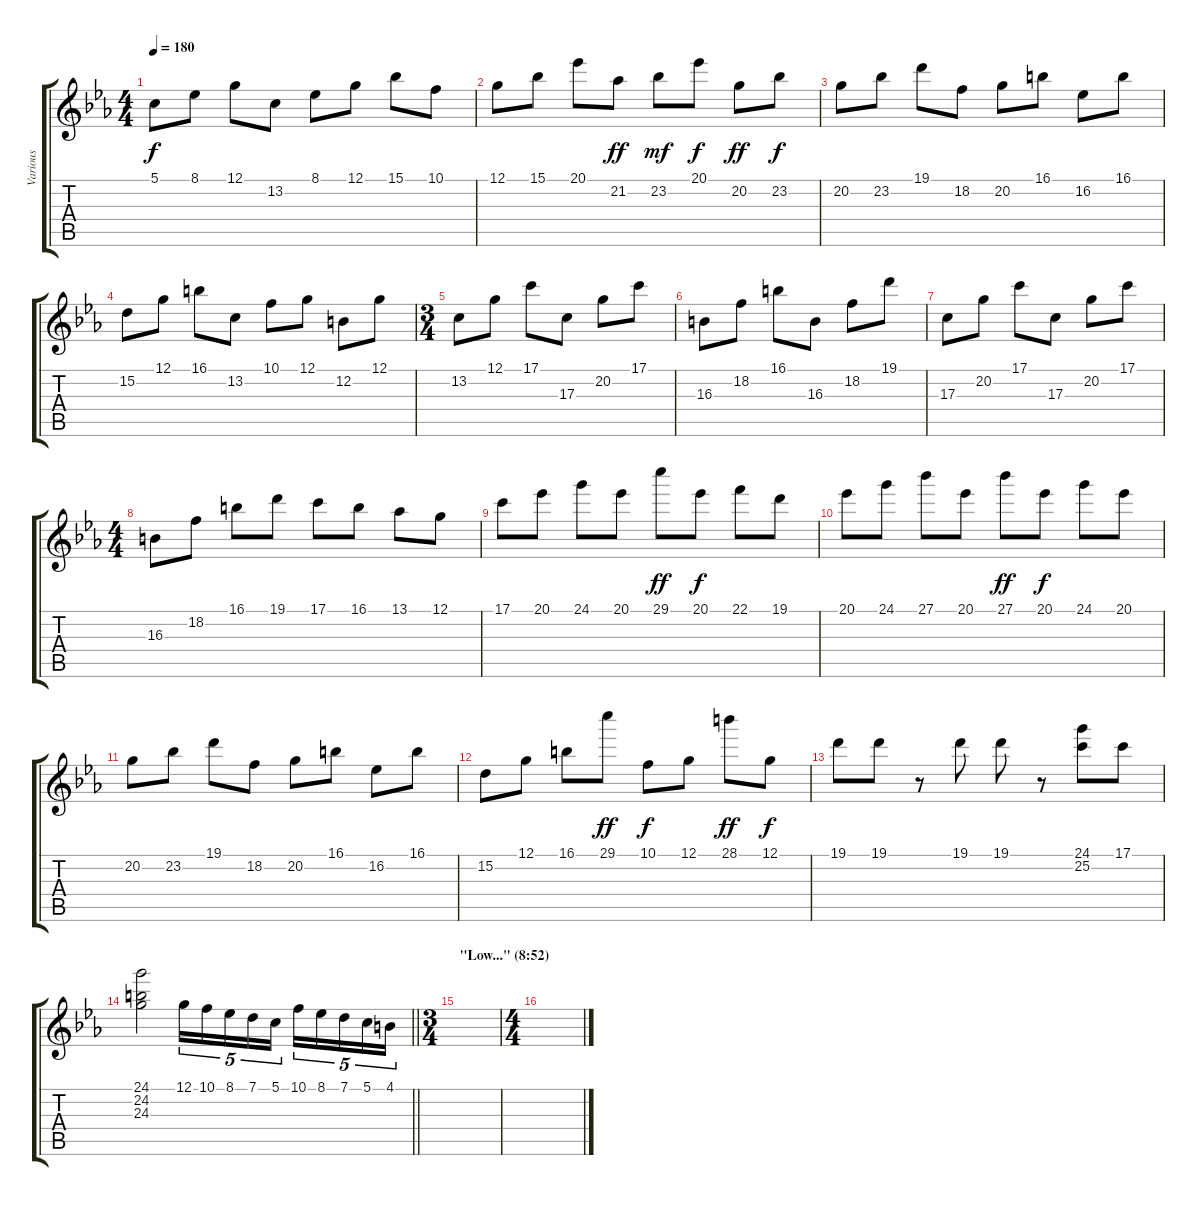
\track ("Various" "Various") {instrument flute}
\staff {score tabs}
\tuning (G4 B3 G3 D3 A2 E2) {hide}
\ts (4 4)
\tempo 180
\clef g2
\ks eb
5.1.8{dy f} 8.1.8 12.1.8 13.2.8 8.1.8 12.1.8 15.1.8 10.1.8 |
12.1.8 15.1.8 20.1.8 21.2.8{dy ff} 23.2.8{dy mf} 20.1.8{dy f} 20.2.8{dy ff} 23.2.8{dy f} |
20.2.8 23.2.8 19.1.8 18.2.8 20.2.8 16.1.8 16.2.8 16.1.8 |
15.2.8 12.1.8 16.1.8 13.2.8 10.1.8 12.1.8 12.2.8 12.1.8 |
\ts (3 4)
13.2.8 12.1.8 17.1.8 17.3.8 20.2.8 17.1.8 |
16.3.8 18.2.8 16.1.8 16.3.8 18.2.8 19.1.8 |
17.3.8 20.2.8 17.1.8 17.3.8 20.2.8 17.1.8 |
\ts (4 4)
16.3.8 18.2.8 16.1.8 19.1.8 17.1.8 16.1.8 13.1.8 12.1.8 |
17.1.8 20.1.8 24.1.8 20.1.8 29.1.8{dy ff} 20.1.8{dy f} 22.1.8 19.1.8 |
20.1.8 24.1.8 27.1.8 20.1.8 27.1.8{dy ff} 20.1.8{dy f} 24.1.8 20.1.8 |
20.2.8 23.2.8 19.1.8 18.2.8 20.2.8 16.1.8 16.2.8 16.1.8 |
15.2.8 12.1.8 16.1.8 29.1.8{dy ff} 10.1.8{dy f} 12.1.8 28.1.8{dy ff} 12.1.8{dy f} |
19.1.8 19.1.8 r.8 19.1.8 19.1.8 r.8 (24.1 25.2).8 17.1.8 |
\barLineRight lightlight
(24.1 24.2 24.3).2 12.1.16{tu (5 4)} 10.1.16{tu (5 4)} 8.1.16{tu (5 4)} 7.1.16{tu (5 4)} 5.1.16{tu (5 4)} 10.1.16{tu (5 4)} 8.1.16{tu (5 4)} 7.1.16{tu (5 4)} 5.1.16{tu (5 4)} 4.1.16{tu (5 4)} |
\ts (3 4)
\section ("" "\"Low...\" (8:52)")
|
\ts (4 4)
